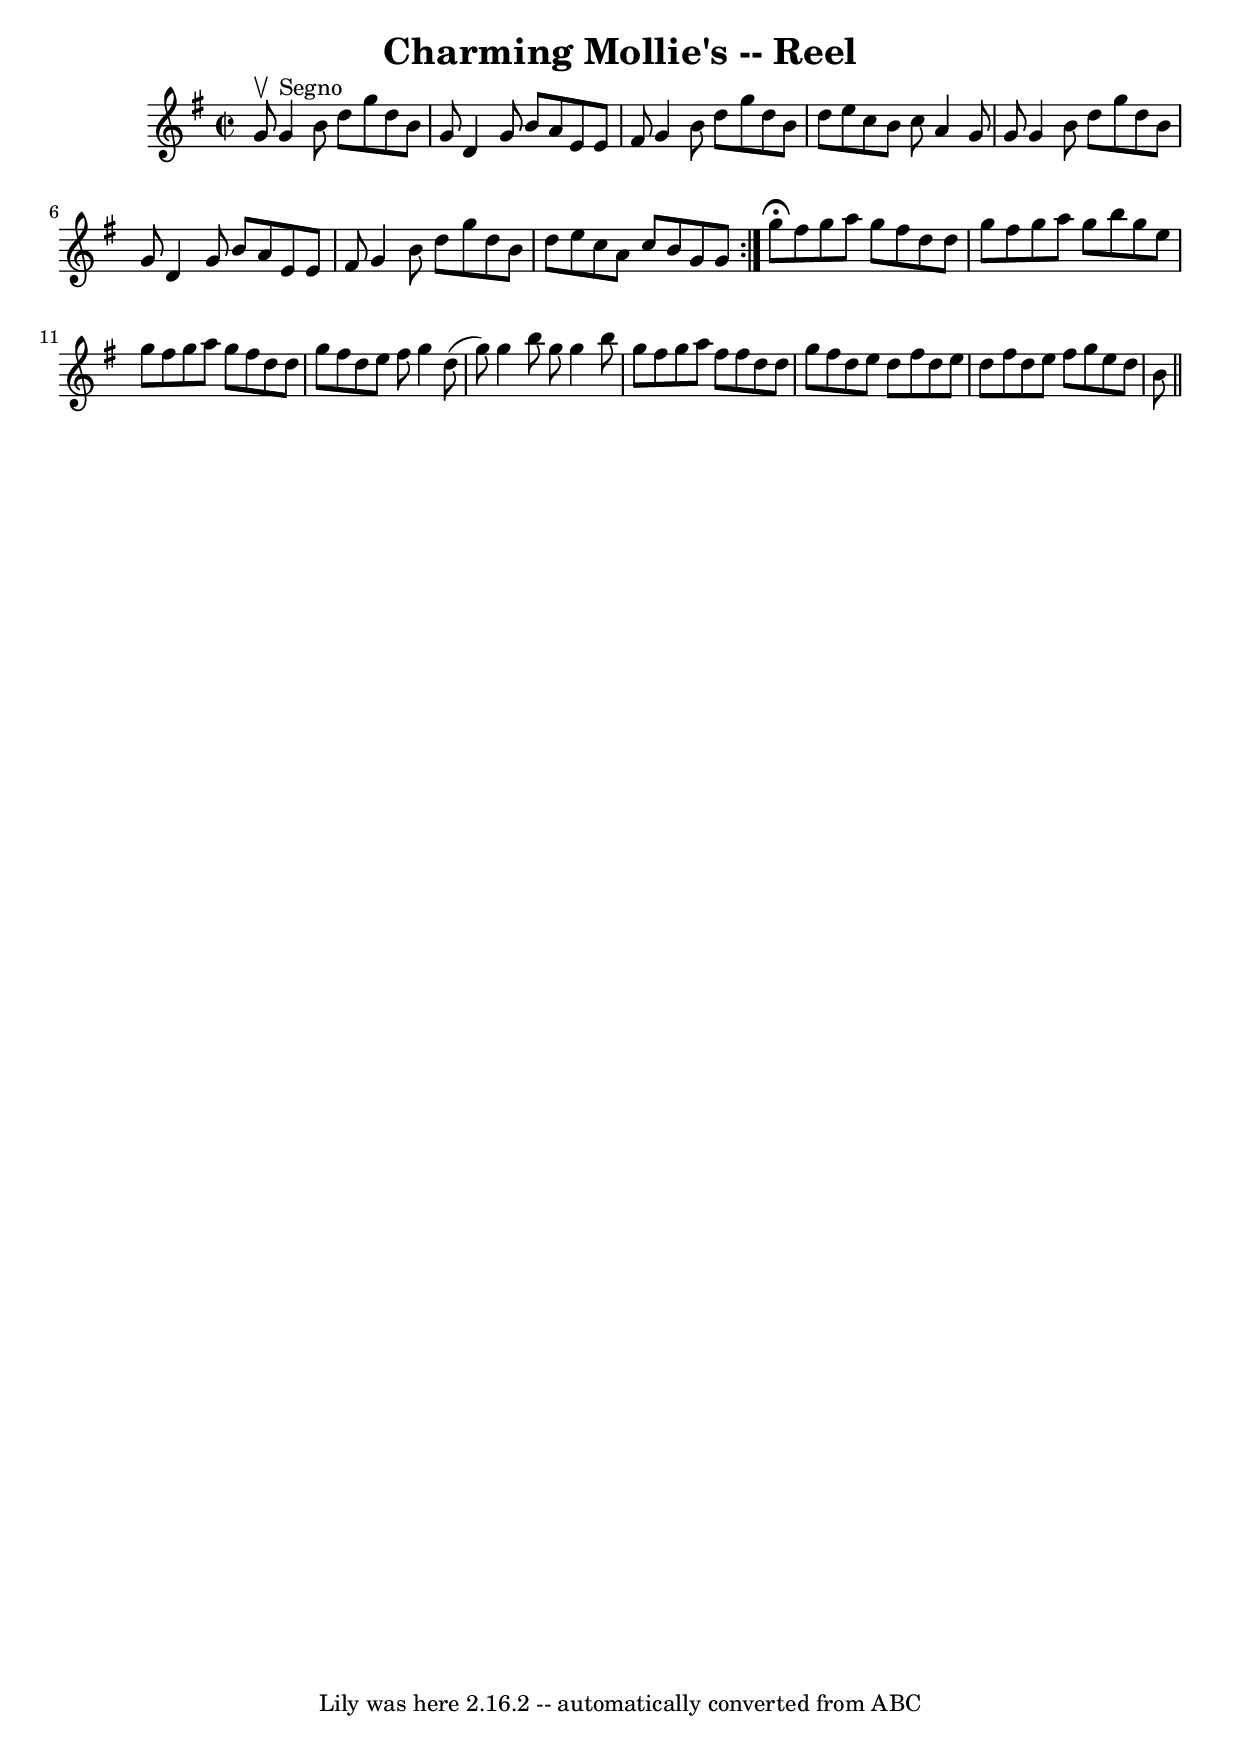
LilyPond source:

\version "2.16.2"
\include "Mammoth.ily"
\header {
	%% book = "Ryan's Mammoth Collection"
	crossRefNumber = "1"
	footnotes = ""
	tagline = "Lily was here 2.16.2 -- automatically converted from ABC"
	title = "Charming Mollie's -- Reel"
}
voicedefault =  {


\repeat volta 2 {
\override Staff.TimeSignature #'style = #'C
 \time 2/2 
\key g \major g'8^\upbow   |
 g'4^"Segno" b'8 d''8  
 g''8 d''8 b'8 g'8  |
 d'4 g'8 b'8 a'8 e'8 e'8 
 fis'8  |
 g'4 b'8 d''8 g''8 d''8 b'8 d''8  
|
 e''8 c''8 b'8 c''8 a'4 g'8 g'8  |
 g'4   
 b'8 d''8 g''8 d''8 b'8 g'8  |
 d'4 g'8 b'8 a'8 
 e'8 e'8 fis'8  |
 g'4 b'8 d''8 g''8 d''8 b'8    
d''8  |
 e''8 c''8 a'8 c''8 b'8 g'8 g'8    } g''8 
^\fermata |
 fis''8 g''8 a''8 g''8 fis''8 d''8 d''8   
 g''8  |
 fis''8 g''8 a''8 g''8 b''8 g''8 e''8    
g''8  |
 fis''8 g''8 a''8 g''8 fis''8 d''8 d''8    
g''8  |
 fis''8 d''8 e''8 fis''8 g''4 d''8 (g''8) 
|
 g''4 b''8 g''8 g''4 b''8 g''8  |
 fis''8    
g''8 a''8 fis''8 fis''8 d''8 d''8 g''8  |
 fis''8    
d''8 e''8 d''8 fis''8 d''8 e''8 d''8  |
 fis''8    
d''8 e''8 fis''8 g''8 e''8 d''8 b'8    \bar "||"   
}

\score{
    <<

	\context Staff="default"
	{
	    \voicedefault 
	}

    >>
	\layout {
	}
	\midi {}
}
